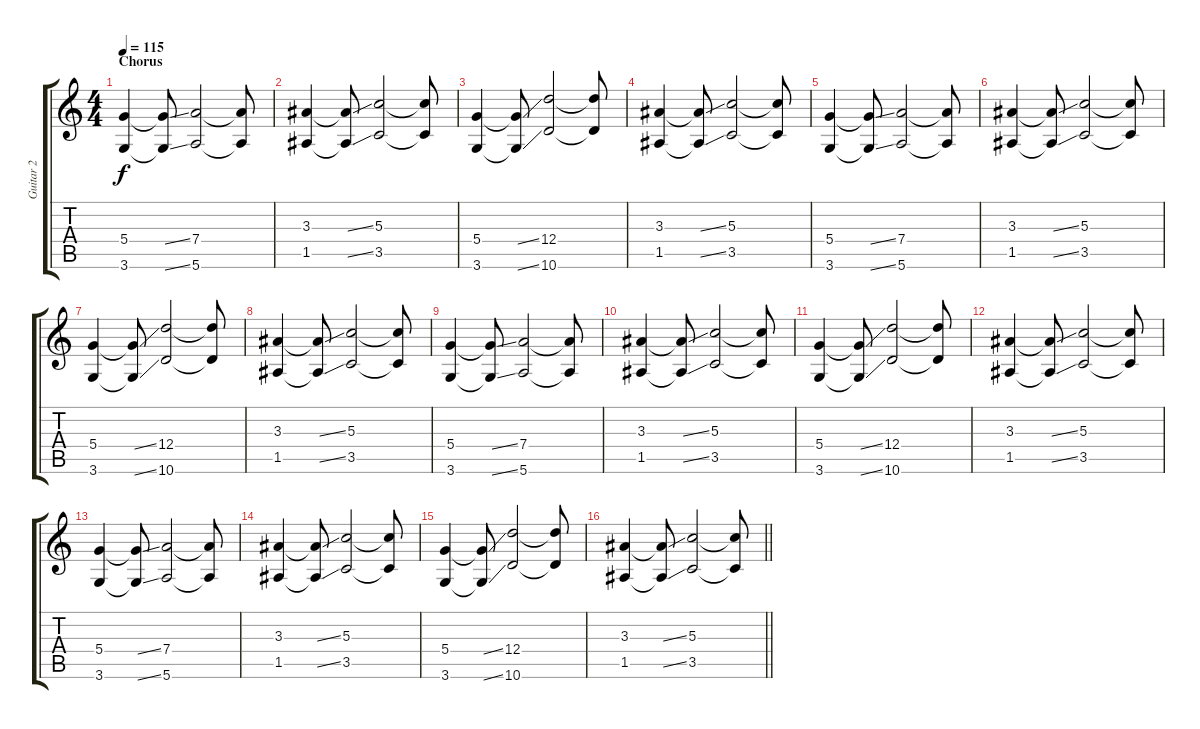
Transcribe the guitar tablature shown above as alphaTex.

\track ("Guitar 2" "Guitar 2") {instrument distortionguitar}
\staff {score tabs}
\tuning (E4 B3 G3 D3 A2 E2) {hide}
\ts (4 4)
\section ("" "Chorus")
\tempo 115
\clef g2
\ks c
(5.4 3.6).4{dy f} (5.4{ss t} 3.6{ss t}).8 (7.4 5.6).2 (7.4{t} 5.6{t}).8 |
(3.3 1.5).4 (3.3{ss t} 1.5{ss t}).8 (5.3 3.5).2 (5.3{t} 3.5{t}).8 |
(5.4 3.6).4 (5.4{ss t} 3.6{ss t}).8 (12.4 10.6).2 (12.4{t} 10.6{t}).8 |
(3.3 1.5).4 (3.3{ss t} 1.5{ss t}).8 (5.3 3.5).2 (5.3{t} 3.5{t}).8 |
(5.4 3.6).4 (5.4{ss t} 3.6{ss t}).8 (7.4 5.6).2 (7.4{t} 5.6{t}).8 |
(3.3 1.5).4 (3.3{ss t} 1.5{ss t}).8 (5.3 3.5).2 (5.3{t} 3.5{t}).8 |
(5.4 3.6).4 (5.4{ss t} 3.6{ss t}).8 (12.4 10.6).2 (12.4{t} 10.6{t}).8 |
(3.3 1.5).4 (3.3{ss t} 1.5{ss t}).8 (5.3 3.5).2 (5.3{t} 3.5{t}).8 |
(5.4 3.6).4 (5.4{ss t} 3.6{ss t}).8 (7.4 5.6).2 (7.4{t} 5.6{t}).8 |
(3.3 1.5).4 (3.3{ss t} 1.5{ss t}).8 (5.3 3.5).2 (5.3{t} 3.5{t}).8 |
(5.4 3.6).4 (5.4{ss t} 3.6{ss t}).8 (12.4 10.6).2 (12.4{t} 10.6{t}).8 |
(3.3 1.5).4 (3.3{ss t} 1.5{ss t}).8 (5.3 3.5).2 (5.3{t} 3.5{t}).8 |
(5.4 3.6).4 (5.4{ss t} 3.6{ss t}).8 (7.4 5.6).2 (7.4{t} 5.6{t}).8 |
(3.3 1.5).4 (3.3{ss t} 1.5{ss t}).8 (5.3 3.5).2 (5.3{t} 3.5{t}).8 |
(5.4 3.6).4 (5.4{ss t} 3.6{ss t}).8 (12.4 10.6).2 (12.4{t} 10.6{t}).8 |
\barLineRight lightlight
(3.3 1.5).4 (3.3{ss t} 1.5{ss t}).8 (5.3 3.5).2 (5.3{t} 3.5{t}).8
